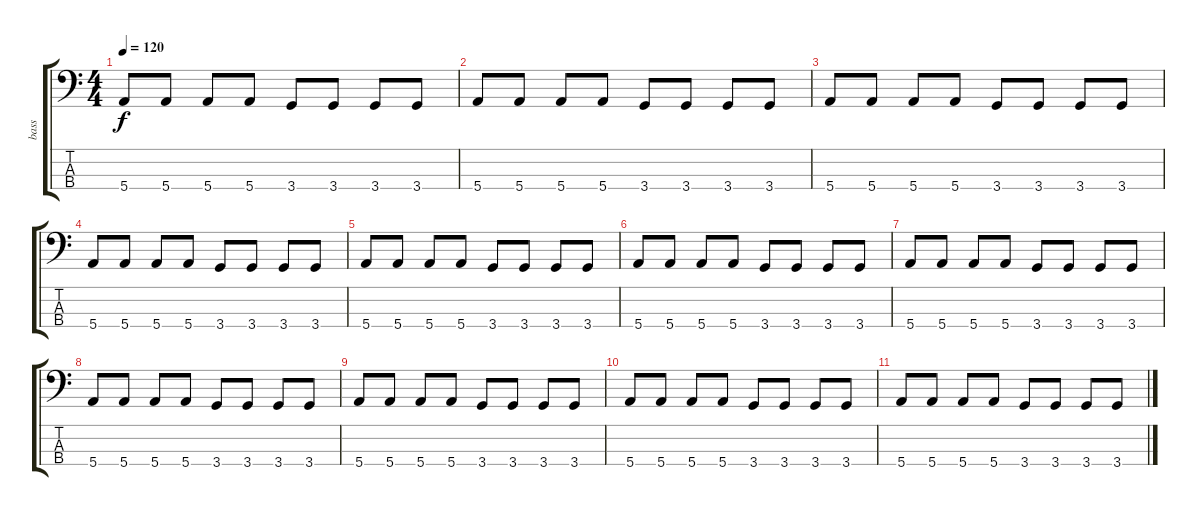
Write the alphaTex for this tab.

\track ("bass" "bass") {instrument fretlessbass}
\staff {score tabs}
\tuning (G2 D2 A1 E1) {hide}
\ts (4 4)
\tempo 120
\clef f4
\ks c
5.4.8{dy f} 5.4.8 5.4.8 5.4.8 3.4.8 3.4.8 3.4.8 3.4.8 |
5.4.8 5.4.8 5.4.8 5.4.8 3.4.8 3.4.8 3.4.8 3.4.8 |
5.4.8 5.4.8 5.4.8 5.4.8 3.4.8 3.4.8 3.4.8 3.4.8 |
5.4.8 5.4.8 5.4.8 5.4.8 3.4.8 3.4.8 3.4.8 3.4.8 |
5.4.8 5.4.8 5.4.8 5.4.8 3.4.8 3.4.8 3.4.8 3.4.8 |
5.4.8 5.4.8 5.4.8 5.4.8 3.4.8 3.4.8 3.4.8 3.4.8 |
5.4.8 5.4.8 5.4.8 5.4.8 3.4.8 3.4.8 3.4.8 3.4.8 |
5.4.8 5.4.8 5.4.8 5.4.8 3.4.8 3.4.8 3.4.8 3.4.8 |
5.4.8 5.4.8 5.4.8 5.4.8 3.4.8 3.4.8 3.4.8 3.4.8 |
5.4.8 5.4.8 5.4.8 5.4.8 3.4.8 3.4.8 3.4.8 3.4.8 |
5.4.8 5.4.8 5.4.8 5.4.8 3.4.8 3.4.8 3.4.8 3.4.8
